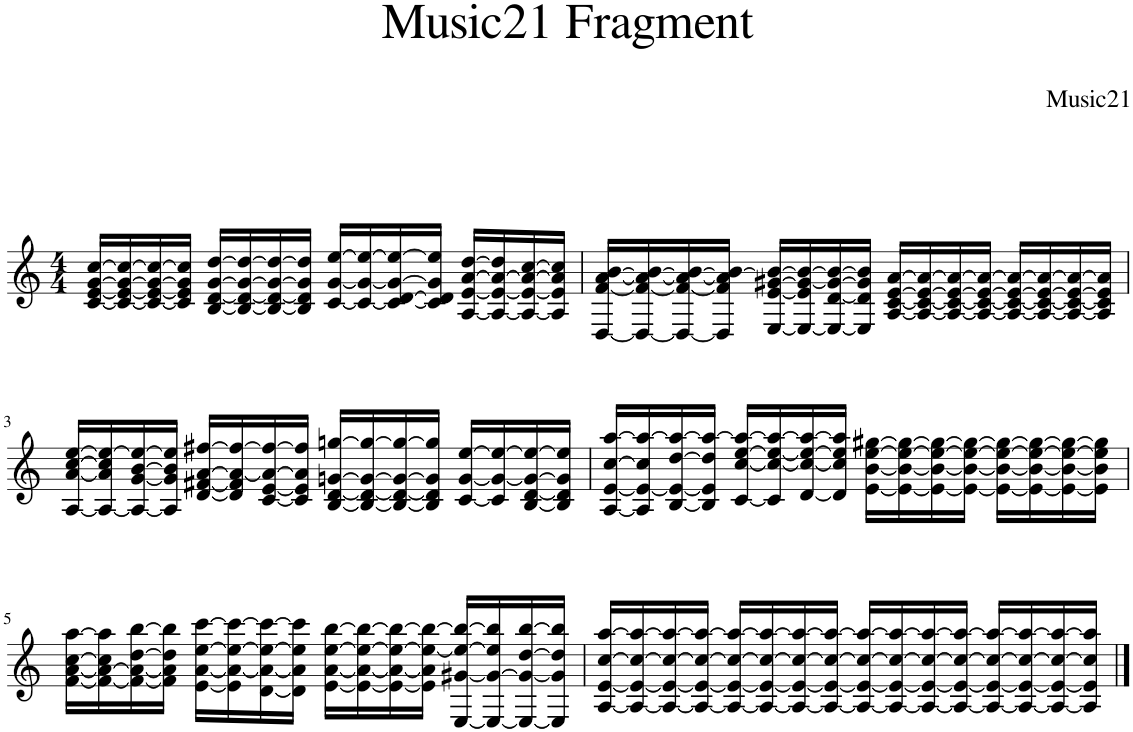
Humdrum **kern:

**kern
*part1
*staff1
*I"Piano
*I'Pno
*clefG2
*k[]
*M4/4
=1
[16c/ [16e/ [16g/ [16cc/LL
16c/_ 16e/_ 16g/_ 16cc/_
16c/_ 16e/_ 16g/_ 16cc/_
16c/] 16e/] 16g/] 16cc/]JJ
[16B/ [16d/ [16g/ [16dd/LL
16B/_ 16d/_ 16g/_ 16dd/_
16B/_ 16d/_ 16g/_ 16dd/_
16B/] 16d/] 16g/] 16dd/]JJ
[16c/ [16g/ [16ee/LL
16c/_ 16g/_ 16ee/_
16c/_ [16d/ 16g/_ 16ee/_
16c/] 16d/] 16g/] 16ee/]JJ
[16A/ [16e/ [16a/ [16dd/LL
16A/_ 16e/_ 16a/_ 16dd/]
16A/_ 16e/_ 16a/_ [16cc/
16A/] 16e/] 16a/] 16cc/]JJ
=2
[16D/ [16f/ [16a/ [16b/LL
16D/_ 16f/_ 16a/_ 16b/_
16D/_ 16f/_ 16a/_ 16b/_
16D/] 16f/] 16a/] 16b/_JJ
[16E/ [16e/ [16g#X/ 16b/_LL
16E/_ 16e/] 16g#/_ 16b/_
16E/_ [16d/ 16g#/_ 16b/_
16E/] 16d/] 16g#/] 16b/]JJ
[16A/ [16c/ [16e/ [16a/LL
16A/_ 16c/_ 16e/_ 16a/_
16A/_ 16c/_ 16e/_ 16a/_
16A/_ 16c/_ 16e/_ 16a/_JJ
16A/_ 16c/_ 16e/_ 16a/_LL
16A/_ 16c/_ 16e/_ 16a/_
16A/_ 16c/_ 16e/_ 16a/_
16A/] 16c/] 16e/] 16a/]JJ
!!LO:LB:g=z
=3
[16A/ [16a/ [16cc/ [16ee/LL
16A/_ 16a/] 16cc/] 16ee/_
16A/_ [16g/ [16b/ 16ee/_
16A/] 16g/] 16b/] 16ee/]JJ
[16d/ [16f#X/ [16a/ [16ff#X/LL
16d/] 16f#/] 16a/_ 16ff#/_
[16c/ [16e/ 16a/_ 16ff#/_
16c/] 16e/] 16a/] 16ff#/]JJ
[16B/ [16d/ [16gn/ [16ggn/LL
16B/_ 16d/_ 16g/_ 16gg/_
16B/_ 16d/_ 16g/_ 16gg/_
16B/] 16d/] 16g/] 16gg/]JJ
[16c/ [16g/ [16ee/LL
16c/] 16g/_ 16ee/_
[16B/ [16d/ 16g/_ 16ee/_
16B/] 16d/] 16g/] 16ee/]JJ
=4
[16A/ [16e/ [16cc/ [16aa/LL
16A/] 16e/_ 16cc/] 16aa/_
[16B/ 16e/_ [16dd/ 16aa/_
16B/] 16e/] 16dd/] 16aa/_JJ
[16c/ [16cc/ [16ee/ 16aa/_LL
16c/] 16cc/_ 16ee/_ 16aa/_
[16d/ 16cc/_ 16ee/_ 16aa/_
16d/] 16cc/] 16ee/] 16aa/]JJ
[16e\ [16b\ [16ee\ [16gg#X\LL
16e\_ 16b\_ 16ee\_ 16gg#\_
16e\_ 16b\_ 16ee\_ 16gg#\_
16e\_ 16b\_ 16ee\_ 16gg#\_JJ
16e\_ 16b\_ 16ee\_ 16gg#\_LL
16e\_ 16b\_ 16ee\_ 16gg#\_
16e\_ 16b\_ 16ee\_ 16gg#\_
16e\] 16b\] 16ee\] 16gg#\]JJ
!!LO:LB:g=z
=5
[16f\ [16a\ [16cc\ [16aa\LL
16f\_ 16a\_ 16cc\] 16aa\]
16f\_ 16a\_ [16dd\ [16bb\
16f\] 16a\] 16dd\] 16bb\]JJ
[16e\ [16a\ [16ee\ [16ccc\LL
16e\] 16a\_ 16ee\_ 16ccc\_
[16d\ 16a\_ 16ee\_ 16ccc\_
16d\] 16a\] 16ee\] 16ccc\]JJ
[16e\ [16a\ [16ee\ [16bb\LL
16e\_ 16a\_ 16ee\_ 16bb\_
16e\_ 16a\_ 16ee\_ 16bb\_
16e\] 16a\] 16ee\_ 16bb\_JJ
[16E/ [16g#X/ 16ee/_ 16bb/_LL
16E/_ 16g#/_ 16ee/] 16bb/]
16E/_ 16g#/_ [16dd/ [16bb/
16E/] 16g#/] 16dd/] 16bb/]JJ
=6
[16A/ [16e/ [16cc/ [16aa/LL
16A/_ 16e/_ 16cc/_ 16aa/_
16A/_ 16e/_ 16cc/_ 16aa/_
16A/_ 16e/_ 16cc/_ 16aa/_JJ
16A/_ 16e/_ 16cc/_ 16aa/_LL
16A/_ 16e/_ 16cc/_ 16aa/_
16A/_ 16e/_ 16cc/_ 16aa/_
16A/_ 16e/_ 16cc/_ 16aa/_JJ
16A/_ 16e/_ 16cc/_ 16aa/_LL
16A/_ 16e/_ 16cc/_ 16aa/_
16A/_ 16e/_ 16cc/_ 16aa/_
16A/_ 16e/_ 16cc/_ 16aa/_JJ
16A/_ 16e/_ 16cc/_ 16aa/_LL
16A/_ 16e/_ 16cc/_ 16aa/_
16A/_ 16e/_ 16cc/_ 16aa/_
16A/] 16e/] 16cc/] 16aa/]JJ
==
*-
